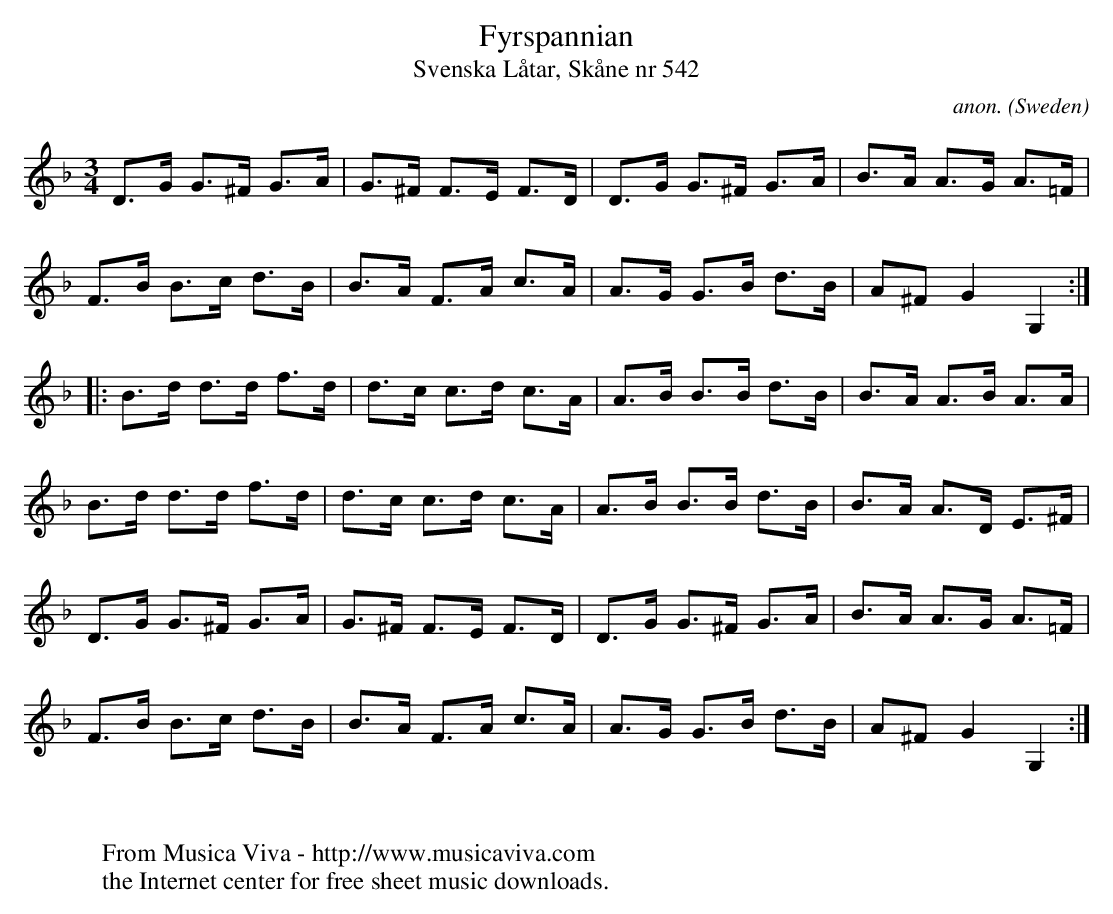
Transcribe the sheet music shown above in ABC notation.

X:1
T:Fyrspannian
T:Svenska L\aatar, Sk\aane nr 542
C:anon.
O:Sweden
M:3/4
L:1/8
K:Dm
D>G G>^F G>A  |G>^F F>E F>D|D>G G>^F G>A|B>A A>G A>=F|
F>B B>c  d>B  |B>A  F>A c>A|A>G G>B  d>B|A^F G2  G,2:|
|: B>d d>d f>d|d>c  c>d c>A|A>B B>B  d>B|B>A A>B A>A |
   B>d d>d f>d|d>c  c>d c>A|A>B B>B  d>B|B>A A>D E>^F|
D>G G>^F G>A  |G>^F F>E F>D|D>G G>^F G>A|B>A A>G A>=F|
F>B B>c  d>B  |B>A  F>A c>A|A>G G>B  d>B|A^F G2  G,2:|
W:
W:
W:  From Musica Viva - http://www.musicaviva.com
W:  the Internet center for free sheet music downloads.
